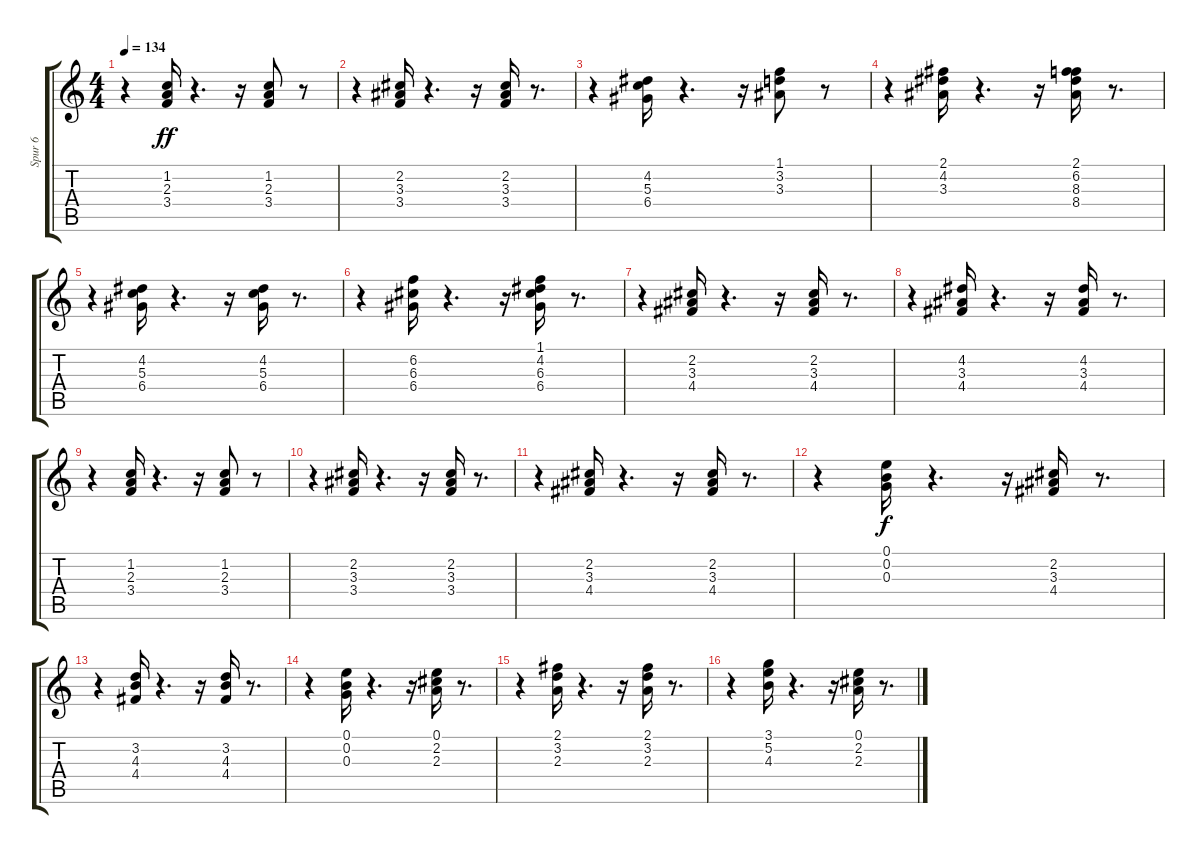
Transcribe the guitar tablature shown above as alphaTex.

\track ("Spur 6" "Spur 6") {instrument electricguitarclean}
\staff {score tabs}
\tuning (E4 B3 G3 D3 A2 E2) {hide}
\ts (4 4)
\tempo 134
\clef g2
\ks c
r.4{dy ff} (1.2 2.3 3.4).16 r.4{d} r.16 (1.2 2.3 3.4).8 r.8 |
r.4 (2.2 3.3 3.4).16 r.4{d} r.16 (2.2 3.3 3.4).16 r.8{d} |
r.4 (4.2 5.3 6.4).16 r.4{d} r.16 (1.1 3.2 3.3).8 r.8 |
r.4 (2.1 4.2 3.3).16 r.4{d} r.16 (2.1 6.2 8.3 8.4).16 r.8{d} |
r.4 (4.2 5.3 6.4).16 r.4{d} r.16 (4.2 5.3 6.4).16 r.8{d} |
r.4 (6.2 6.3 6.4).16 r.4{d} r.16 (1.1 4.2 6.3 6.4).16 r.8{d} |
r.4 (2.2 3.3 4.4).16 r.4{d} r.16 (2.2 3.3 4.4).16 r.8{d} |
r.4 (4.2 3.3 4.4).16 r.4{d} r.16 (4.2 3.3 4.4).16 r.8{d} |
r.4 (1.2 2.3 3.4).16 r.4{d} r.16 (1.2 2.3 3.4).8 r.8 |
r.4 (2.2 3.3 3.4).16 r.4{d} r.16 (2.2 3.3 3.4).16 r.8{d} |
r.4 (2.2 3.3 4.4).16 r.4{d} r.16 (2.2 3.3 4.4).16 r.8{d} |
r.4 (0.1 0.2 0.3).16{dy f} r.4{d} r.16 (2.2 3.3 4.4).16 r.8{d} |
r.4 (3.2 4.3 4.4).16 r.4{d} r.16 (3.2 4.3 4.4).16 r.8{d} |
r.4 (0.1 0.2 0.3).16 r.4{d} r.16 (0.1 2.2 2.3).16 r.8{d} |
r.4 (2.1 3.2 2.3).16 r.4{d} r.16 (2.1 3.2 2.3).16 r.8{d} |
r.4 (3.1 5.2 4.3).16 r.4{d} r.16 (0.1 2.2 2.3).16 r.8{d}
